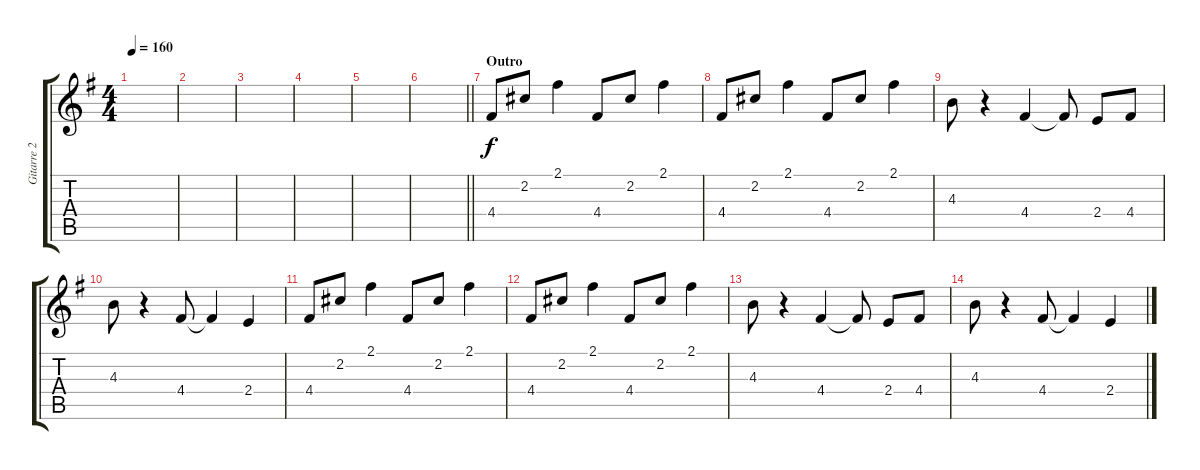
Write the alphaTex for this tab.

\track ("Gitarre 2 (Fill)" "Gitarre 2 ") {instrument distortionguitar}
\staff {score tabs}
\tuning (E4 B3 G3 D3 A2 E2) {hide}
\ts (4 4)
\tempo 160
\clef g2
\ks g
|
|
|
|
|
\barLineRight lightlight
|
\section ("" "Outro")
4.4.8 2.2.8 2.1.4 4.4.8 2.2.8 2.1.4 |
4.4.8 2.2.8 2.1.4 4.4.8 2.2.8 2.1.4 |
4.3.8 r.4 4.4.4 4.4{t}.8 2.4.8 4.4.8 |
4.3.8 r.4 4.4.8 4.4{t}.4 2.4.4 |
4.4.8 2.2.8 2.1.4 4.4.8 2.2.8 2.1.4 |
4.4.8 2.2.8 2.1.4 4.4.8 2.2.8 2.1.4 |
4.3.8 r.4 4.4.4 4.4{t}.8 2.4.8 4.4.8 |
4.3.8 r.4 4.4.8 4.4{t}.4 2.4.4
